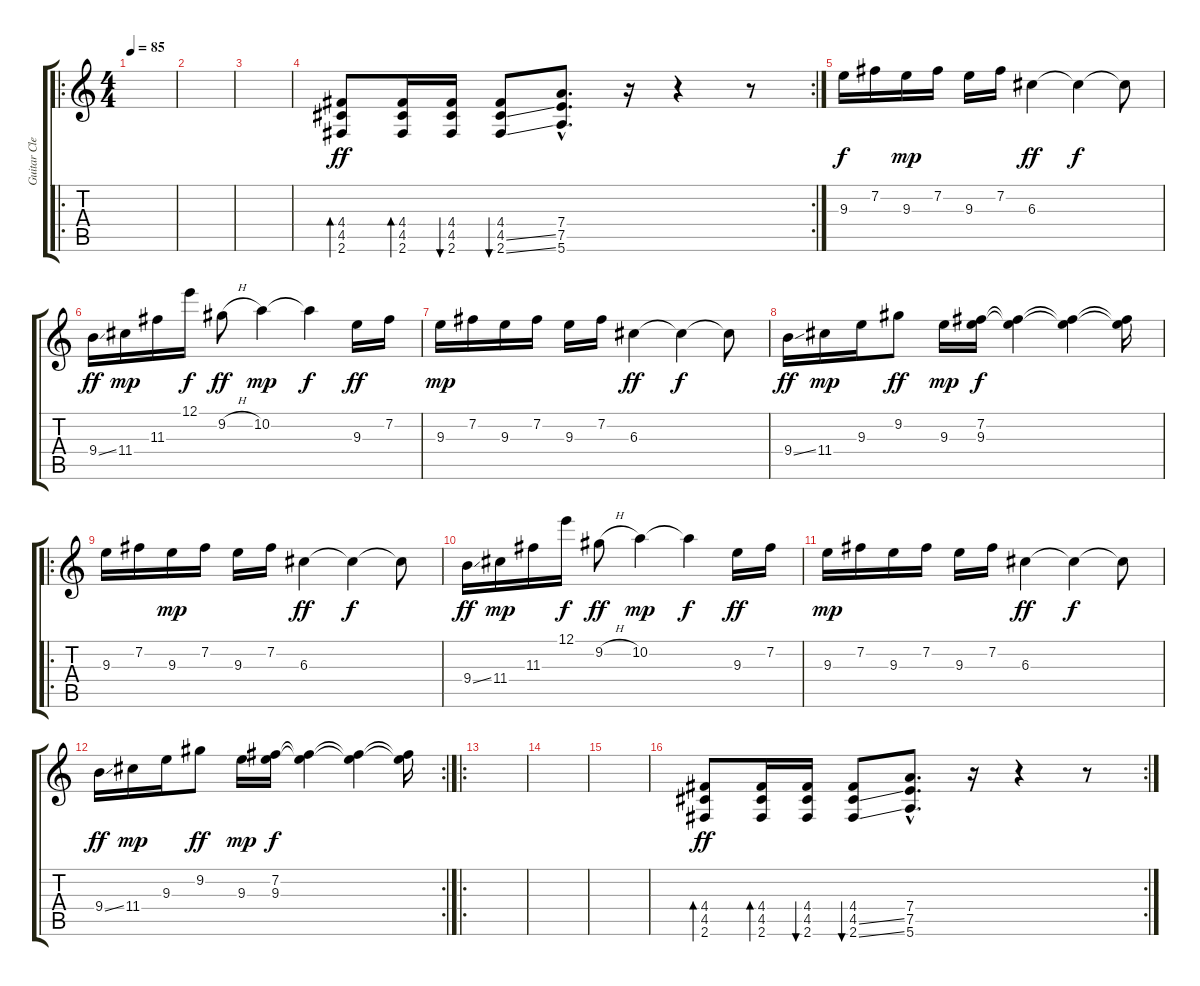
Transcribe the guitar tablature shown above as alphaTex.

\track ("Guitar Clean + delay" "Guitar Cle") {instrument electricguitarclean}
\staff {score tabs}
\tuning (E4 B3 G3 D3 A2 E2) {hide}
\ro
\ts (4 4)
\tempo 85
\clef g2
\ks c
|
|
|
\rc 2
(4.4 4.5 2.6).8{bd 30 dy ff} (4.4 4.5 2.6).16{bd 30} (4.4 4.5 2.6).16{bu 30} (4.4 4.5{ss} 2.6{ss}).8{bu 30} (7.4{hac} 7.5{hac} 5.6{hac}).8{d} r.16 r.4 r.8 |
9.3.16{dy f} 7.2.16 9.3.16{dy mp} 7.2.16 9.3.16 7.2.16 6.3.4{dy ff} 6.3{t}.4{dy f} 6.3{t}.8 |
9.4{ss}.16{dy ff} 11.4.16{dy mp} 11.3.16 12.1.16{dy f} 9.2{h}.8{dy ff} 10.2.4{dy mp} 10.2{t}.4{dy f} 9.3.16{dy ff} 7.2.16 |
9.3.16{dy mp} 7.2.16 9.3.16 7.2.16 9.3.16 7.2.16 6.3.4{dy ff} 6.3{t}.4{dy f} 6.3{t}.8 |
9.4{ss}.16{dy ff} 11.4.16{dy mp} 9.3.16 9.2.8{dy ff} 9.3.16{dy mp} (7.2 9.3).16{dy f} (7.2{t} 9.3{t}).4 (7.2{t} 9.3{t}).4 (7.2{t} 9.3{t}).16 |
\ro
9.3.16 7.2.16 9.3.16{dy mp} 7.2.16 9.3.16 7.2.16 6.3.4{dy ff} 6.3{t}.4{dy f} 6.3{t}.8 |
9.4{ss}.16{dy ff} 11.4.16{dy mp} 11.3.16 12.1.16{dy f} 9.2{h}.8{dy ff} 10.2.4{dy mp} 10.2{t}.4{dy f} 9.3.16{dy ff} 7.2.16 |
9.3.16{dy mp} 7.2.16 9.3.16 7.2.16 9.3.16 7.2.16 6.3.4{dy ff} 6.3{t}.4{dy f} 6.3{t}.8 |
\rc 2
9.4{ss}.16{dy ff} 11.4.16{dy mp} 9.3.16 9.2.8{dy ff} 9.3.16{dy mp} (7.2 9.3).16{dy f} (7.2{t} 9.3{t}).4 (7.2{t} 9.3{t}).4 (7.2{t} 9.3{t}).16 |
\ro
|
|
|
\rc 2
(4.4 4.5 2.6).8{bd 30 dy ff} (4.4 4.5 2.6).16{bd 30} (4.4 4.5 2.6).16{bu 30} (4.4 4.5{ss} 2.6{ss}).8{bu 30} (7.4{hac} 7.5{hac} 5.6{hac}).8{d} r.16 r.4 r.8
